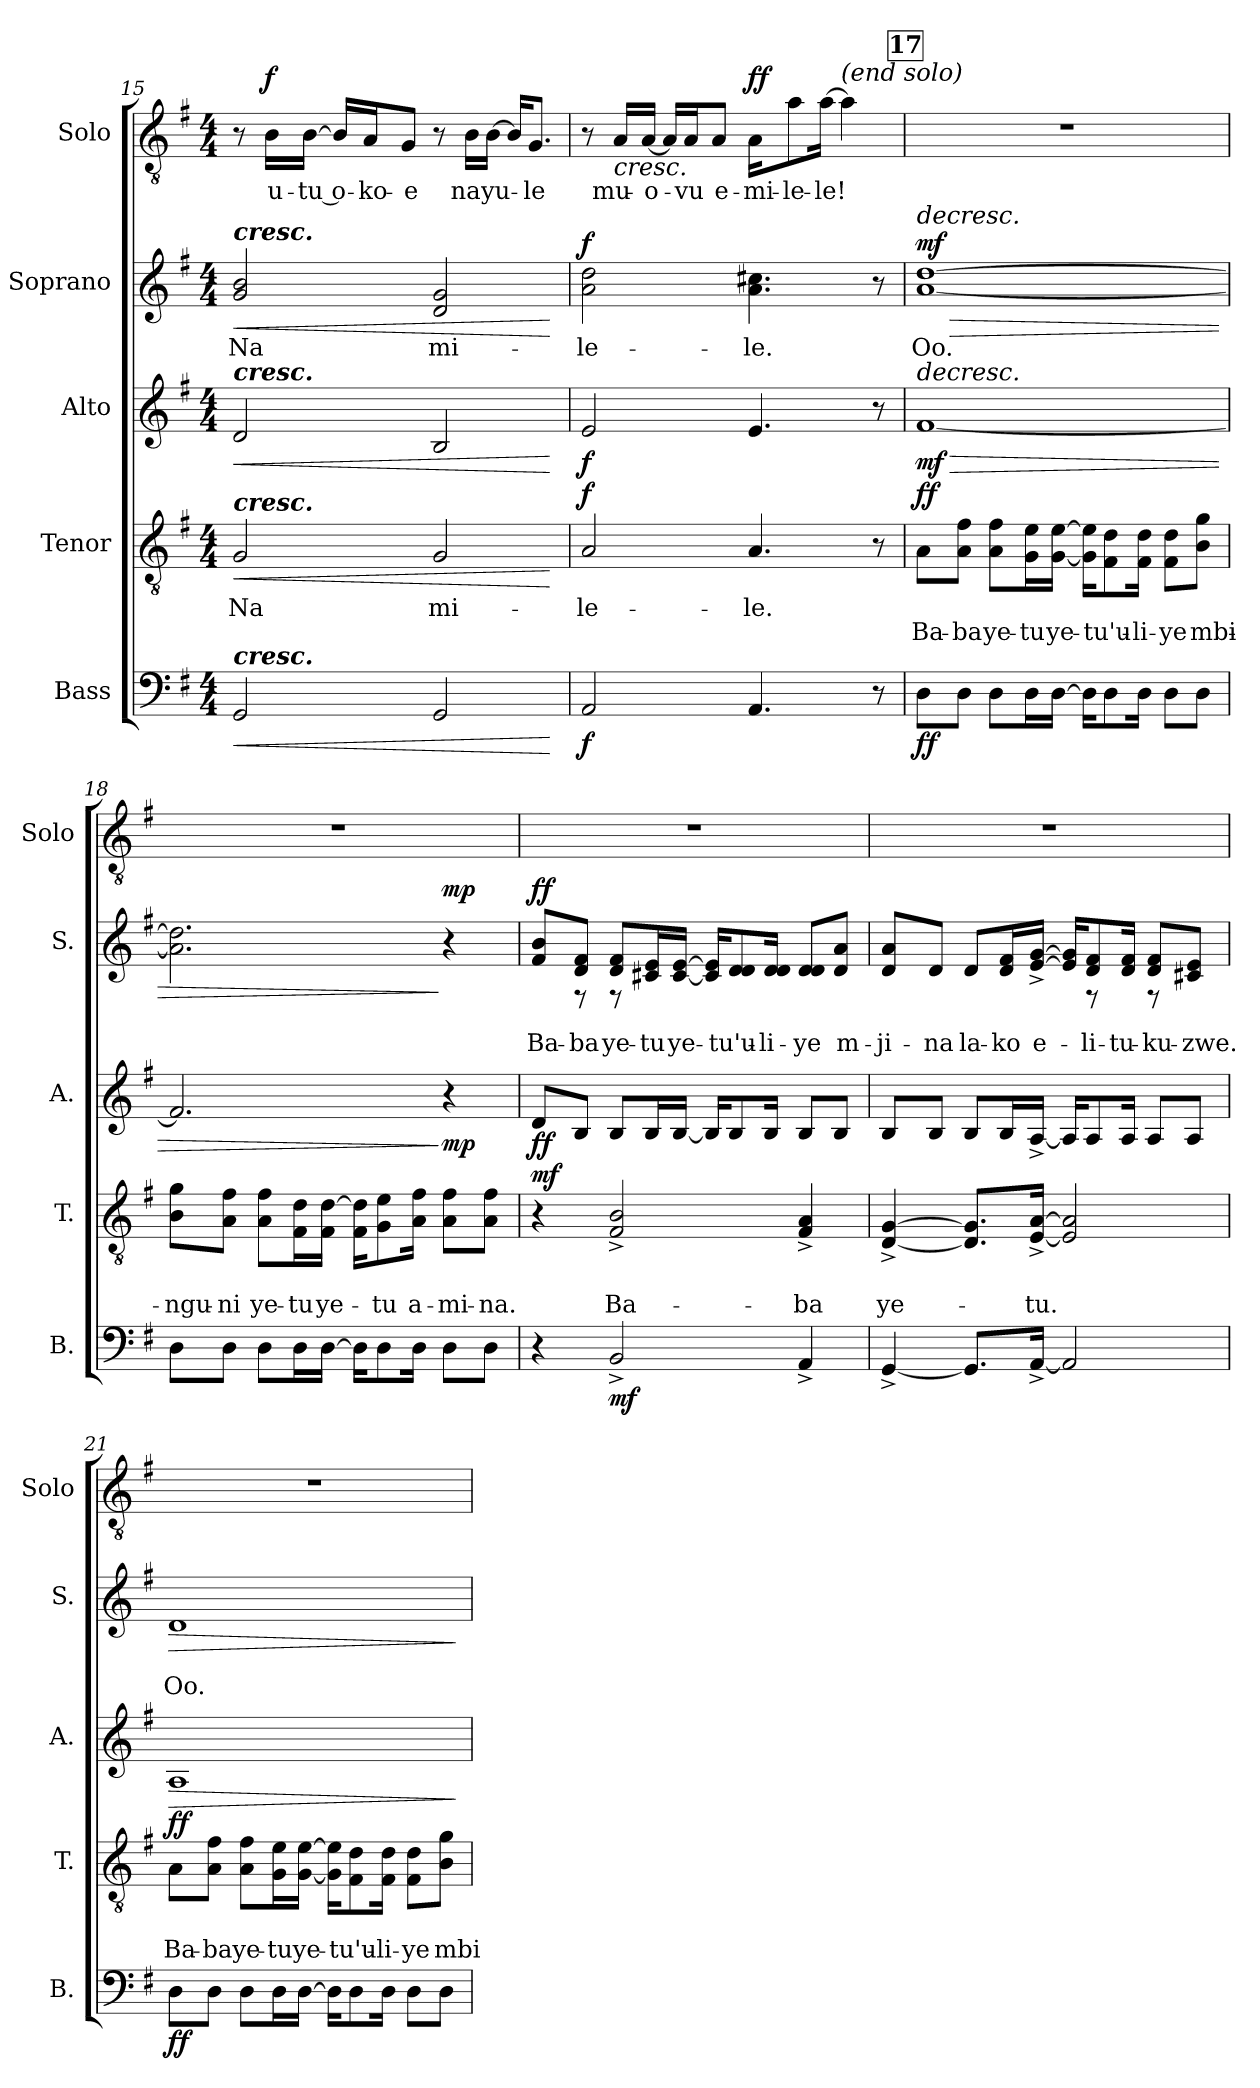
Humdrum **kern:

**kern	**dynam	**kern	**text	**text	**dynam	**kern	**dynam	**kern	**text	**text	**dynam	**kern	**text	**dynam
*part5	*part5	*part4	*part4	*part4	*part4	*part3	*part3	*part2	*part2	*part2	*part2	*part1	*part1	*part1
*staff5	*staff5	*staff4	*staff4	*staff4	*staff4	*staff3	*staff3	*staff2	*staff2	*staff2	*staff2	*staff1	*staff1	*staff1
*I"Bass	*	*I"Tenor	*	*	*	*I"Alto	*	*I"Soprano	*	*	*	*I"Solo	*	*
*I'B.	*	*I'T.	*	*	*	*I'A.	*	*I'S.	*	*	*	*I'Solo	*	*
!!LO:LB:g=z
*clefF4	*	*clefGv2	*	*	*	*clefG2	*	*clefG2	*	*	*	*clefGv2	*	*
*k[f#]	*	*k[f#]	*	*	*	*k[f#]	*	*k[f#]	*	*	*	*k[f#]	*	*
*M4/4	*	*M4/4	*	*	*	*M4/4	*	*M4/4	*	*	*	*M4/4	*	*
=15	=15	=15	=15	=15	=15	=15	=15	=15	=15	=15	=15	=15	=15	=15
!	!	!	!	!	!	!	!	!LO:TX:a:Bi:t=cresc.	!	!	!	!	!	!
!	!	!	!	!	!	!LO:TX:a:Bi:t=cresc.	!	!	!	!	!	!	!	!
!	!	!LO:TX:a:Bi:t=cresc.	!	!	!	!	!	!	!	!	!	!	!	!
!LO:TX:a:Bi:t=cresc.	!	!	!	!	!	!	!	!	!	!	!	!	!	!
!	!LO:HP:b	!	!	!	!LO:HP:b	!	!LO:HP:b	!	!	!	!LO:HP:b	!	!	!
2GG/	<	2G/	Na	.	<	2d/	<	2g/ 2b/	Na	.	<	8r	.	.
!	!	!	!	!	!	!	!	!	!	!	!	!	!	!LO:DY:a
.	.	.	.	.	.	.	.	.	.	.	.	16B\LL	u-	f
.	.	.	.	.	.	.	.	.	.	.	.	[16B\JJ	-tu o-	.
.	.	.	.	.	.	.	.	.	.	.	.	16B/LL]	.	.
.	.	.	.	.	.	.	.	.	.	.	.	16A/J	-ko-	.
.	.	.	.	.	.	.	.	.	.	.	.	8G/J	-e	.
2GG/	.	2G/	mi-	.	.	2B/	.	2d/ 2g/	mi-	.	.	8r	.	.
.	.	.	.	.	.	.	.	.	.	.	.	16B\LL	na	.
.	.	.	.	.	.	.	.	.	.	.	.	[16B\JJ	yu-	.
.	.	.	.	.	.	.	.	.	.	.	.	16B/KL]	.	.
.	.	.	.	.	.	.	.	.	.	.	.	8.G/J	-le	.
.	[	.	.	.	[	.	[	.	.	.	[	.	.	.
=16	=16	=16	=16	=16	=16	=16	=16	=16	=16	=16	=16	=16	=16	=16
!	!LO:DY:b	!	!	!	!LO:DY:b	!	!LO:DY:b	!	!	!	!LO:DY:b	!	!	!
2AA/	f	2A/	-le-	.	f	2e/	f	2a\ 2dd\	-le-	.	f	8r	.	.
!	!	!	!	!	!	!	!	!	!	!	!	!	!	!LO:HP:b
.	.	.	.	.	.	.	.	.	.	.	.	16A/LL	mu-	<
.	.	.	.	.	.	.	.	.	.	.	.	[16A/JJ	-o-	.
.	.	.	.	.	.	.	.	.	.	.	.	16A/LL]	.	.
.	.	.	.	.	.	.	.	.	.	.	.	16A/J	-vu	.
.	.	.	.	.	.	.	.	.	.	.	.	8A/J	e-	.
!	!	!	!	!	!	!	!	!	!	!	!	!	!	!LO:DY:a
4.AA/	.	4.A/	-le.	.	.	4.e/	.	4.a\ 4.cc#X\	-le.	.	.	16A\KL	-mi-	ff
.	.	.	.	.	.	.	.	.	.	.	.	8a\	-le-	.
.	.	.	.	.	.	.	.	.	.	.	.	[16a\Jk	-le!	.
!	!	!	!	!	!	!	!	!	!	!	!	!LO:TX:a:i:t=(end solo)	!	!
.	.	.	.	.	.	.	.	.	.	.	.	4a\]	.	.
8r	.	8r	.	.	.	8r	.	8r	.	.	.	.	.	.
.	.	.	.	.	.	.	.	.	.	.	.	.	.	[
!!LO:PB:g=z
!!LO:REH:place=s1:a:B:fs=14:t=17
=17	=17	=17	=17	=17	=17	=17	=17	=17	=17	=17	=17	=17	=17	=17
!	!	!	!	!	!	!	!	!LO:TX:a:i:t=decresc.	!	!	!	!	!	!
!	!	!	!	!	!	!LO:TX:a:i:t=decresc.	!	!	!	!	!	!	!	!
!	!LO:DY:b	!	!	!	!LO:DY:b	!	!LO:HP:b	!	!	!	!LO:HP:b	!	!	!
!	!	!	!	!	!	!	!LO:DY:n=1:b	!	!	!	!LO:DY:n=1:b	!	!	!
8D\L	ff	8A\L	.	Ba-	ff	[1f#	> mf	[1a [1dd	Oo.	.	> mf	1r	.	.
8D\J	.	8A\ 8f#\J	.	-ba	.	.	.	.	.	.	.	.	.	.
8D\L	.	8A\ 8f#\L	.	ye-	.	.	.	.	.	.	.	.	.	.
16D\L	.	16G\ 16e\L	.	-tu	.	.	.	.	.	.	.	.	.	.
[16D\JJ	.	[16G\ [16e\JJ	.	ye-	.	.	.	.	.	.	.	.	.	.
16D\KL]	.	16G\] 16e\]KL	.	.	.	.	.	.	.	.	.	.	.	.
8D\	.	8F#\ 8d\	.	-tu'u-	.	.	.	.	.	.	.	.	.	.
16D\Jk	.	16F#\ 16d\Jk	.	-li-	.	.	.	.	.	.	.	.	.	.
8D\L	.	8F#\ 8d\L	.	-ye	.	.	.	.	.	.	.	.	.	.
8D\J	.	8B\ 8g\J	.	mbi-	.	.	.	.	.	.	.	.	.	.
=18	=18	=18	=18	=18	=18	=18	=18	=18	=18	=18	=18	=18	=18	=18
8D\L	.	8B\ 8g\L	.	-ngu-	.	2.f#/]	.	2.a\] 2.dd\]	.	.	.	1r	.	.
8D\J	.	8A\ 8f#\J	.	-ni	.	.	.	.	.	.	.	.	.	.
8D\L	.	8A\ 8f#\L	.	ye-	.	.	.	.	.	.	.	.	.	.
16D\L	.	16F#\ 16d\L	.	-tu	.	.	.	.	.	.	.	.	.	.
[16D\JJ	.	16F#\ [16d\JJ	.	ye-	.	.	.	.	.	.	.	.	.	.
16D\KL]	.	16F#\ 16d\]KL	.	.	.	.	.	.	.	.	.	.	.	.
8D\	.	8G\ 8e\	.	-tu	.	.	.	.	.	.	.	.	.	.
16D\Jk	.	16A\ 16f#\Jk	.	a-	.	.	.	.	.	.	.	.	.	.
!	!	!	!	!	!	!	!LO:DY:n=1:b	!	!	!	!LO:DY:n=1:b	!	!	!
8D\L	.	8A\ 8f#\L	.	-mi-	.	4r	] mp	4r	.	.	] mp	.	.	.
8D\J	.	8A\ 8f#\J	.	-na.	.	.	.	.	.	.	.	.	.	.
!!LO:LB:g=z
=19	=19	=19	=19	=19	=19	=19	=19	=19	=19	=19	=19	=19	=19	=19
*	*	*	*	*	*	*	*	*^	*	*	*	*	*	*
!	!	!	!	!	!LO:DY:b	!	!LO:DY:b	!	!	!	!	!LO:DY:b	!	!	!
4r	.	4r	.	.	mf	8d/L	ff	8f#/ 8b/L	8ryy	.	Ba-	ff	1r	.	.
.	.	.	.	.	.	8B/J	.	8d/ 8f#/J	8r	.	-ba	.	.	.	.
!	!LO:DY:b	!	!	!	!	!	!	!	!	!	!	!	!	!	!
2BB^/	mf	2F#/^ 2B/^	.	Ba-	.	8B/L	.	8d/ 8f#/L	8r	.	ye-	.	.	.	.
.	.	.	.	.	.	16B/L	.	16c#X/ 16e/L	2ryy	.	-tu	.	.	.	.
.	.	.	.	.	.	[16B/JJ	.	[16c#/ [16e/JJ	.	.	ye-	.	.	.	.
.	.	.	.	.	.	16B/KL]	.	16c#/] 16e/]KL	.	.	.	.	.	.	.
.	.	.	.	.	.	8B/	.	8d/ 8d/	.	.	-tu'u-	.	.	.	.
.	.	.	.	.	.	16B/Jk	.	16d/ 16d/Jk	.	.	-li-	.	.	.	.
4AA^/	.	4F#/^ 4A/^	.	-ba	.	8B/L	.	8d/ 8d/L	.	.	-ye	.	.	.	.
.	.	.	.	.	.	8B/J	.	8d/ 8a/J	8ryy	.	m-	.	.	.	.
=20	=20	=20	=20	=20	=20	=20	=20	=20	=20	=20	=20	=20	=20	=20	=20
[4GG^/	.	[4D/^ [4G/^	.	ye-	.	8B/L	.	8d/ 8a/L	16ryy	.	-ji-	.	1r	.	.
*	*	*	*	*	*	*	*	*v	*v	*	*	*	*	*	*
.	.	.	.	.	.	8B/J	.	8d/J	.	-na	.	.	.	.
8.GG/L]	.	8.D/] 8.G/]L	.	.	.	8B/L	.	8d/L	.	la-	.	.	.	.
.	.	.	.	.	.	16B/L	.	16d/ 16f#/L	.	-ko	.	.	.	.
[16AA^/Jk	.	[16E/^ [16A/^Jk	.	-tu.	.	[16A^/JJ	.	[16e/^ [16g/^JJ	.	e-	.	.	.	.
2AA/]	.	2E/] 2A/]	.	.	.	16A/KL]	.	16e/] 16g/]KL	.	.	.	.	.	.
*	*	*	*	*	*	*	*	*^	*	*	*	*	*	*
.	.	.	.	.	.	8A/	.	8d/ 8f#/	8r	.	-li-	.	.	.	.
.	.	.	.	.	.	16A/Jk	.	16d/ 16f#/Jk	16ryy	.	-tu-	.	.	.	.
.	.	.	.	.	.	8A/L	.	8d/ 8f#/L	8r	.	-ku-	.	.	.	.
.	.	.	.	.	.	8A/J	.	8c#X/ 8e/J	8ryy	.	-zwe.	.	.	.	.
!!LO:PB:g=z
=21	=21	=21	=21	=21	=21	=21	=21	=21	=21	=21	=21	=21	=21	=21	=21
!	!LO:DY:b	!	!	!	!LO:DY:b	!	!LO:HP:b	!	!	!	!	!LO:HP:b	!	!	!
*	*	*	*	*	*	*	*	*v	*v	*	*	*	*	*	*
8D\L	ff	8A\L	.	Ba-	ff	1A	>	1d	.	Oo.	>	1r	.	.
8D\J	.	8A\ 8f#\J	.	-ba	.	.	.	.	.	.	.	.	.	.
8D\L	.	8A\ 8f#\L	.	ye-	.	.	.	.	.	.	.	.	.	.
16D\L	.	16G\ 16e\L	.	-tu	.	.	.	.	.	.	.	.	.	.
[16D\JJ	.	[16G\ [16e\JJ	.	ye-	.	.	.	.	.	.	.	.	.	.
16D\KL]	.	16G\] 16e\]KL	.	.	.	.	.	.	.	.	.	.	.	.
8D\	.	8F#\ 8d\	.	-tu'u-	.	.	.	.	.	.	.	.	.	.
16D\Jk	.	16F#\ 16d\Jk	.	-li-	.	.	.	.	.	.	.	.	.	.
8D\L	.	8F#\ 8d\L	.	-ye	.	.	.	.	.	.	.	.	.	.
8D\J	.	8B\ 8g\J	.	mbi-	.	.	.	.	.	.	.	.	.	.
.	.	.	.	.	.	.	]	.	.	.	]	.	.	.
=	=	=	=	=	=	=	=	=	=	=	=	=	=	=
*-	*-	*-	*-	*-	*-	*-	*-	*-	*-	*-	*-	*-	*-	*-
